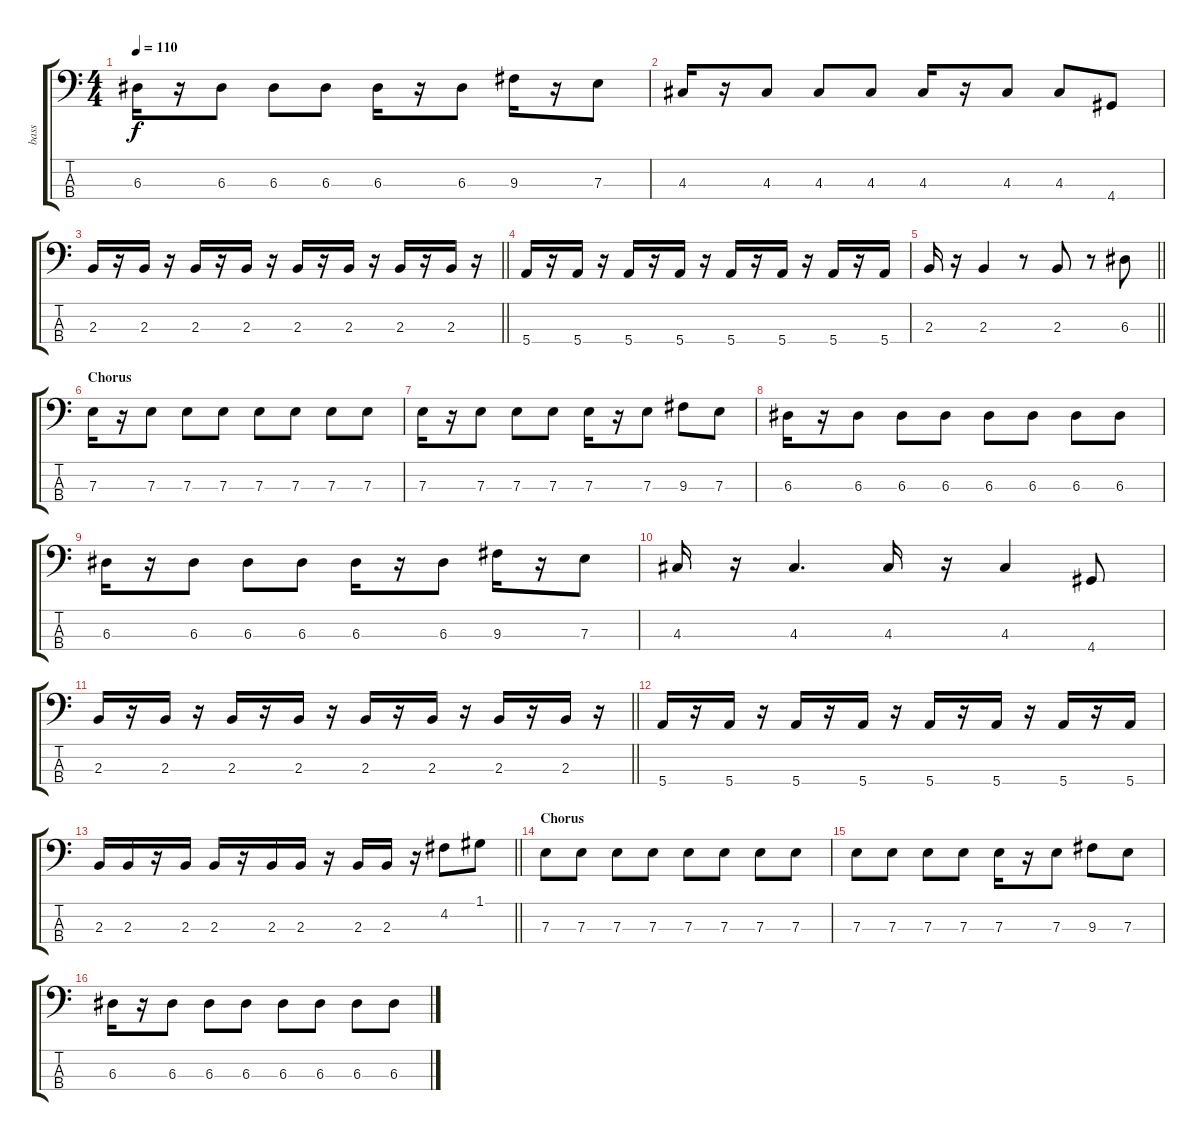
\track ("bass" "bass") {instrument electricbassfinger}
\staff {score tabs}
\tuning (G2 D2 A1 E1) {hide}
\ts (4 4)
\tempo 110
\clef f4
\ks c
6.3.16{dy f} r.16 6.3.8 6.3.8 6.3.8 6.3.16 r.16 6.3.8 9.3.16 r.16 7.3.8 |
4.3.16 r.16 4.3.8 4.3.8 4.3.8 4.3.16 r.16 4.3.8 4.3.8 4.4.8 |
\barLineRight lightlight
2.3.16 r.16 2.3.16 r.16 2.3.16 r.16 2.3.16 r.16 2.3.16 r.16 2.3.16 r.16 2.3.16 r.16 2.3.16 r.16 |
5.4.16 r.16 5.4.16 r.16 5.4.16 r.16 5.4.16 r.16 5.4.16 r.16 5.4.16 r.16 5.4.16 r.16 5.4.16 |
\barLineRight lightlight
2.3.16 r.16 2.3.4 r.8 2.3.8 r.8 6.3.8 |
\section ("" "Chorus")
7.3.16 r.16 7.3.8 7.3.8 7.3.8 7.3.8 7.3.8 7.3.8 7.3.8 |
7.3.16 r.16 7.3.8 7.3.8 7.3.8 7.3.16 r.16 7.3.8 9.3.8 7.3.8 |
6.3.16 r.16 6.3.8 6.3.8 6.3.8 6.3.8 6.3.8 6.3.8 6.3.8 |
6.3.16 r.16 6.3.8 6.3.8 6.3.8 6.3.16 r.16 6.3.8 9.3.16 r.16 7.3.8 |
4.3.16 r.16 4.3.4{d} 4.3.16 r.16 4.3.4 4.4.8 |
\barLineRight lightlight
2.3.16 r.16 2.3.16 r.16 2.3.16 r.16 2.3.16 r.16 2.3.16 r.16 2.3.16 r.16 2.3.16 r.16 2.3.16 r.16 |
5.4.16 r.16 5.4.16 r.16 5.4.16 r.16 5.4.16 r.16 5.4.16 r.16 5.4.16 r.16 5.4.16 r.16 5.4.16 |
\barLineRight lightlight
2.3.16 2.3.16 r.16 2.3.16 2.3.16 r.16 2.3.16 2.3.16 r.16 2.3.16 2.3.16 r.16 4.2.8 1.1.8 |
\section ("" "Chorus")
7.3.8 7.3.8 7.3.8 7.3.8 7.3.8 7.3.8 7.3.8 7.3.8 |
7.3.8 7.3.8 7.3.8 7.3.8 7.3.16 r.16 7.3.8 9.3.8 7.3.8 |
6.3.16 r.16 6.3.8 6.3.8 6.3.8 6.3.8 6.3.8 6.3.8 6.3.8
